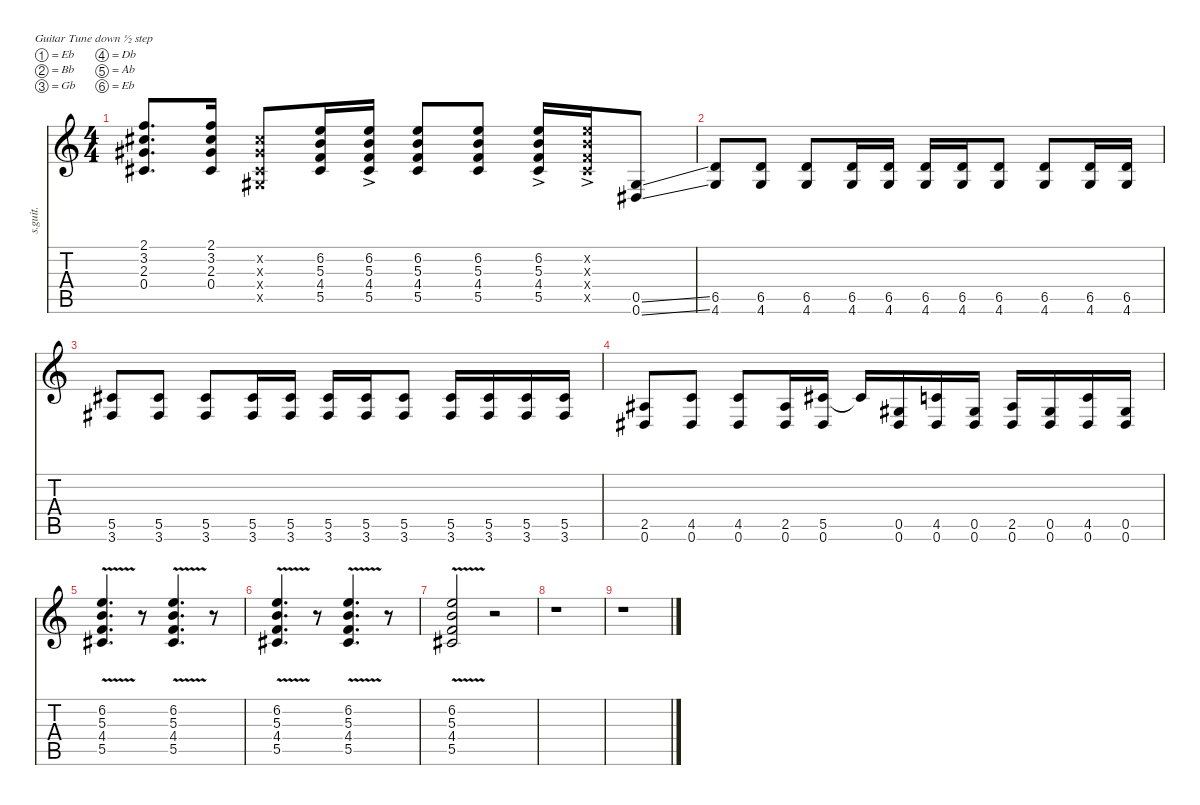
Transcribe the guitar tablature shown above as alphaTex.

\defaultSystemsLayout 4
\hideDynamics
\bracketExtendMode nobrackets
\track ("Jerry Cantrell (Gui.1)" "s.guit.") {instrument distortionguitar}
\staff {score tabs}
\tuning (Eb4 Bb3 Gb3 Db3 Ab2 Eb2)
\ts (4 4)
\tempo (94 hide)
\clef g2
\ks c
(2.1 3.2{acc #} 2.3{acc #} 0.4{acc #}).8{d lyrics (0 "") lyrics (1 "") lyrics (2 "") lyrics (3 "") lyrics (4 "") dy f} (2.1 3.2{acc #} 2.3{acc #} 0.4{acc #}).16{lyrics (0 "") lyrics (1 "") lyrics (2 "") lyrics (3 "") lyrics (4 "")} (3.2{x acc #} 2.3{x acc #} 0.4{x acc #} 0.5{x acc #}).8{lyrics (0 "") lyrics (1 "") lyrics (2 "") lyrics (3 "") lyrics (4 "")} (6.2 5.3 4.4 5.5{acc #}).16{lyrics (0 "") lyrics (1 "") lyrics (2 "") lyrics (3 "") lyrics (4 "")} (6.2 5.3 4.4 5.5{ac acc #}).16{lyrics (0 "") lyrics (1 "") lyrics (2 "") lyrics (3 "") lyrics (4 "")} (6.2 5.3 4.4 5.5{acc #}).8{lyrics (0 "") lyrics (1 "") lyrics (2 "") lyrics (3 "") lyrics (4 "")} (6.2 5.3 4.4 5.5{acc #}).8{lyrics (0 "") lyrics (1 "") lyrics (2 "") lyrics (3 "") lyrics (4 "")} (6.2 5.3 4.4 5.5{ac acc #}).16{lyrics (0 "") lyrics (1 "") lyrics (2 "") lyrics (3 "") lyrics (4 "")} (6.2{x} 5.3{x} 4.4{x} 5.5{ac x acc #}).16{lyrics (0 "") lyrics (1 "") lyrics (2 "") lyrics (3 "") lyrics (4 "")} (0.5{ss acc #} 0.6{ss acc #}).8{lyrics (0 "") lyrics (1 "") lyrics (2 "") lyrics (3 "") lyrics (4 "")} |
(6.5 4.6).8{lyrics (0 "") lyrics (1 "") lyrics (2 "") lyrics (3 "") lyrics (4 "")} (6.5 4.6).8{lyrics (0 "") lyrics (1 "") lyrics (2 "") lyrics (3 "") lyrics (4 "")} (6.5 4.6).8{lyrics (0 "") lyrics (1 "") lyrics (2 "") lyrics (3 "") lyrics (4 "")} (6.5 4.6).16{lyrics (0 "") lyrics (1 "") lyrics (2 "") lyrics (3 "") lyrics (4 "")} (6.5 4.6).16{lyrics (0 "") lyrics (1 "") lyrics (2 "") lyrics (3 "") lyrics (4 "")} (6.5 4.6).16{lyrics (0 "") lyrics (1 "") lyrics (2 "") lyrics (3 "") lyrics (4 "")} (6.5 4.6).16{lyrics (0 "") lyrics (1 "") lyrics (2 "") lyrics (3 "") lyrics (4 "")} (6.5 4.6).8{lyrics (0 "") lyrics (1 "") lyrics (2 "") lyrics (3 "") lyrics (4 "")} (6.5 4.6).8{lyrics (0 "") lyrics (1 "") lyrics (2 "") lyrics (3 "") lyrics (4 "")} (6.5 4.6).16{lyrics (0 "") lyrics (1 "") lyrics (2 "") lyrics (3 "") lyrics (4 "")} (6.5 4.6).16{lyrics (0 "") lyrics (1 "") lyrics (2 "") lyrics (3 "") lyrics (4 "")} |
(5.5{acc #} 3.6{acc #}).8{lyrics (0 "") lyrics (1 "") lyrics (2 "") lyrics (3 "") lyrics (4 "")} (5.5{acc #} 3.6{acc #}).8{lyrics (0 "") lyrics (1 "") lyrics (2 "") lyrics (3 "") lyrics (4 "")} (5.5{acc #} 3.6{acc #}).8{lyrics (0 "") lyrics (1 "") lyrics (2 "") lyrics (3 "") lyrics (4 "")} (5.5{acc #} 3.6{acc #}).16{lyrics (0 "") lyrics (1 "") lyrics (2 "") lyrics (3 "") lyrics (4 "")} (5.5{acc #} 3.6{acc #}).16{lyrics (0 "") lyrics (1 "") lyrics (2 "") lyrics (3 "") lyrics (4 "")} (5.5{acc #} 3.6{acc #}).16{lyrics (0 "") lyrics (1 "") lyrics (2 "") lyrics (3 "") lyrics (4 "")} (5.5{acc #} 3.6{acc #}).16{lyrics (0 "") lyrics (1 "") lyrics (2 "") lyrics (3 "") lyrics (4 "")} (5.5{acc #} 3.6{acc #}).8{lyrics (0 "") lyrics (1 "") lyrics (2 "") lyrics (3 "") lyrics (4 "")} (5.5{acc #} 3.6{acc #}).16{lyrics (0 "") lyrics (1 "") lyrics (2 "") lyrics (3 "") lyrics (4 "")} (5.5{acc #} 3.6{acc #}).16{lyrics (0 "") lyrics (1 "") lyrics (2 "") lyrics (3 "") lyrics (4 "")} (5.5{acc #} 3.6{acc #}).16{lyrics (0 "") lyrics (1 "") lyrics (2 "") lyrics (3 "") lyrics (4 "")} (5.5{acc #} 3.6{acc #}).16{lyrics (0 "") lyrics (1 "") lyrics (2 "") lyrics (3 "") lyrics (4 "")} |
(2.5{acc #} 0.6{acc #}).8{lyrics (0 "") lyrics (1 "") lyrics (2 "") lyrics (3 "") lyrics (4 "")} (4.5 0.6{acc #}).8{lyrics (0 "") lyrics (1 "") lyrics (2 "") lyrics (3 "") lyrics (4 "")} (4.5 0.6{acc #}).8{lyrics (0 "") lyrics (1 "") lyrics (2 "") lyrics (3 "") lyrics (4 "")} (2.5{acc #} 0.6{acc #}).16{lyrics (0 "") lyrics (1 "") lyrics (2 "") lyrics (3 "") lyrics (4 "")} (5.5{acc #} 0.6{acc #}).16{lyrics (0 "") lyrics (1 "") lyrics (2 "") lyrics (3 "") lyrics (4 "")} 5.5{t acc #}.16{lyrics (0 "") lyrics (1 "") lyrics (2 "") lyrics (3 "") lyrics (4 "")} (0.5{acc #} 0.6{acc #}).16{lyrics (0 "") lyrics (1 "") lyrics (2 "") lyrics (3 "") lyrics (4 "")} (4.5 0.6{acc #}).16{lyrics (0 "") lyrics (1 "") lyrics (2 "") lyrics (3 "") lyrics (4 "")} (0.5{acc #} 0.6{acc #}).16{lyrics (0 "") lyrics (1 "") lyrics (2 "") lyrics (3 "") lyrics (4 "")} (2.5{acc #} 0.6{acc #}).16{lyrics (0 "") lyrics (1 "") lyrics (2 "") lyrics (3 "") lyrics (4 "")} (0.5{acc #} 0.6{acc #}).16{lyrics (0 "") lyrics (1 "") lyrics (2 "") lyrics (3 "") lyrics (4 "")} (4.5 0.6{acc #}).16{lyrics (0 "") lyrics (1 "") lyrics (2 "") lyrics (3 "") lyrics (4 "")} (0.5{acc #} 0.6{acc #}).16{lyrics (0 "") lyrics (1 "") lyrics (2 "") lyrics (3 "") lyrics (4 "")} |
(6.2{v} 5.3{v} 4.4{v} 5.5{v acc #}).4{d lyrics (0 "") lyrics (1 "") lyrics (2 "") lyrics (3 "") lyrics (4 "")} r.8 (6.2{v} 5.3{v} 4.4{v} 5.5{v acc #}).4{d lyrics (0 "") lyrics (1 "") lyrics (2 "") lyrics (3 "") lyrics (4 "")} r.8 |
(6.2{v} 5.3{v} 4.4{v} 5.5{v acc #}).4{d lyrics (0 "") lyrics (1 "") lyrics (2 "") lyrics (3 "") lyrics (4 "")} r.8 (6.2{v} 5.3{v} 4.4{v} 5.5{v acc #}).4{d lyrics (0 "") lyrics (1 "") lyrics (2 "") lyrics (3 "") lyrics (4 "")} r.8 |
(6.2{v} 5.3{v} 4.4{v} 5.5{v acc #}).2{lyrics (0 "") lyrics (1 "") lyrics (2 "") lyrics (3 "") lyrics (4 "")} r.2 |
r.1 |
r.1
